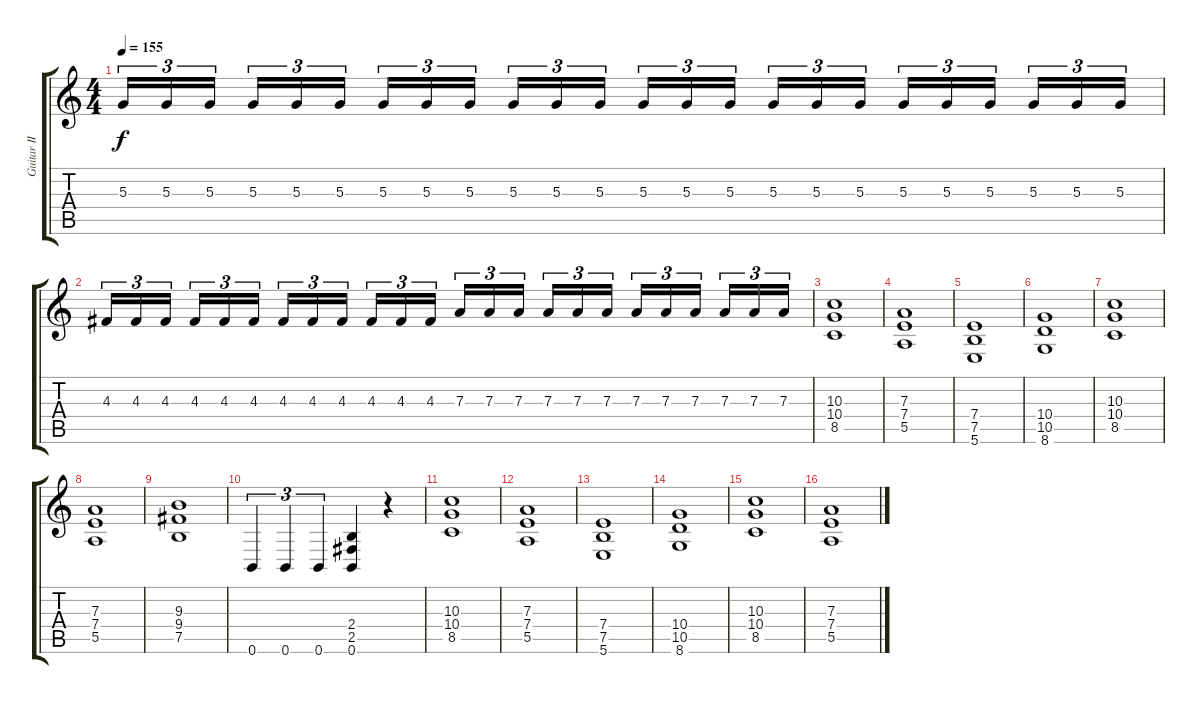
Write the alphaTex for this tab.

\track ("Guitar II" "Guitar II") {instrument overdrivenguitar}
\staff {score tabs}
\tuning (B3 Gb3 D3 A2 E2 B1) {hide}
\ts (4 4)
\tempo 155
\clef g2
\ks c
5.3.16{tu (3 2) dy f} 5.3.16{tu (3 2)} 5.3.16{tu (3 2)} 5.3.16{tu (3 2)} 5.3.16{tu (3 2)} 5.3.16{tu (3 2)} 5.3.16{tu (3 2)} 5.3.16{tu (3 2)} 5.3.16{tu (3 2)} 5.3.16{tu (3 2)} 5.3.16{tu (3 2)} 5.3.16{tu (3 2)} 5.3.16{tu (3 2)} 5.3.16{tu (3 2)} 5.3.16{tu (3 2)} 5.3.16{tu (3 2)} 5.3.16{tu (3 2)} 5.3.16{tu (3 2)} 5.3.16{tu (3 2)} 5.3.16{tu (3 2)} 5.3.16{tu (3 2)} 5.3.16{tu (3 2)} 5.3.16{tu (3 2)} 5.3.16{tu (3 2)} |
4.3.16{tu (3 2)} 4.3.16{tu (3 2)} 4.3.16{tu (3 2)} 4.3.16{tu (3 2)} 4.3.16{tu (3 2)} 4.3.16{tu (3 2)} 4.3.16{tu (3 2)} 4.3.16{tu (3 2)} 4.3.16{tu (3 2)} 4.3.16{tu (3 2)} 4.3.16{tu (3 2)} 4.3.16{tu (3 2)} 7.3.16{tu (3 2)} 7.3.16{tu (3 2)} 7.3.16{tu (3 2)} 7.3.16{tu (3 2)} 7.3.16{tu (3 2)} 7.3.16{tu (3 2)} 7.3.16{tu (3 2)} 7.3.16{tu (3 2)} 7.3.16{tu (3 2)} 7.3.16{tu (3 2)} 7.3.16{tu (3 2)} 7.3.16{tu (3 2)} |
(10.3 10.4 8.5).1 |
(7.3 7.4 5.5).1 |
(7.4 7.5 5.6).1 |
(10.4 10.5 8.6).1 |
(10.3 10.4 8.5).1 |
(7.3 7.4 5.5).1 |
(9.3 9.4 7.5).1 |
0.6.4{tu (3 2)} 0.6.4{tu (3 2)} 0.6.4{tu (3 2)} (2.4 2.5 0.6).4 r.4 |
(10.3 10.4 8.5).1 |
(7.3 7.4 5.5).1 |
(7.4 7.5 5.6).1 |
(10.4 10.5 8.6).1 |
(10.3 10.4 8.5).1 |
(7.3 7.4 5.5).1
